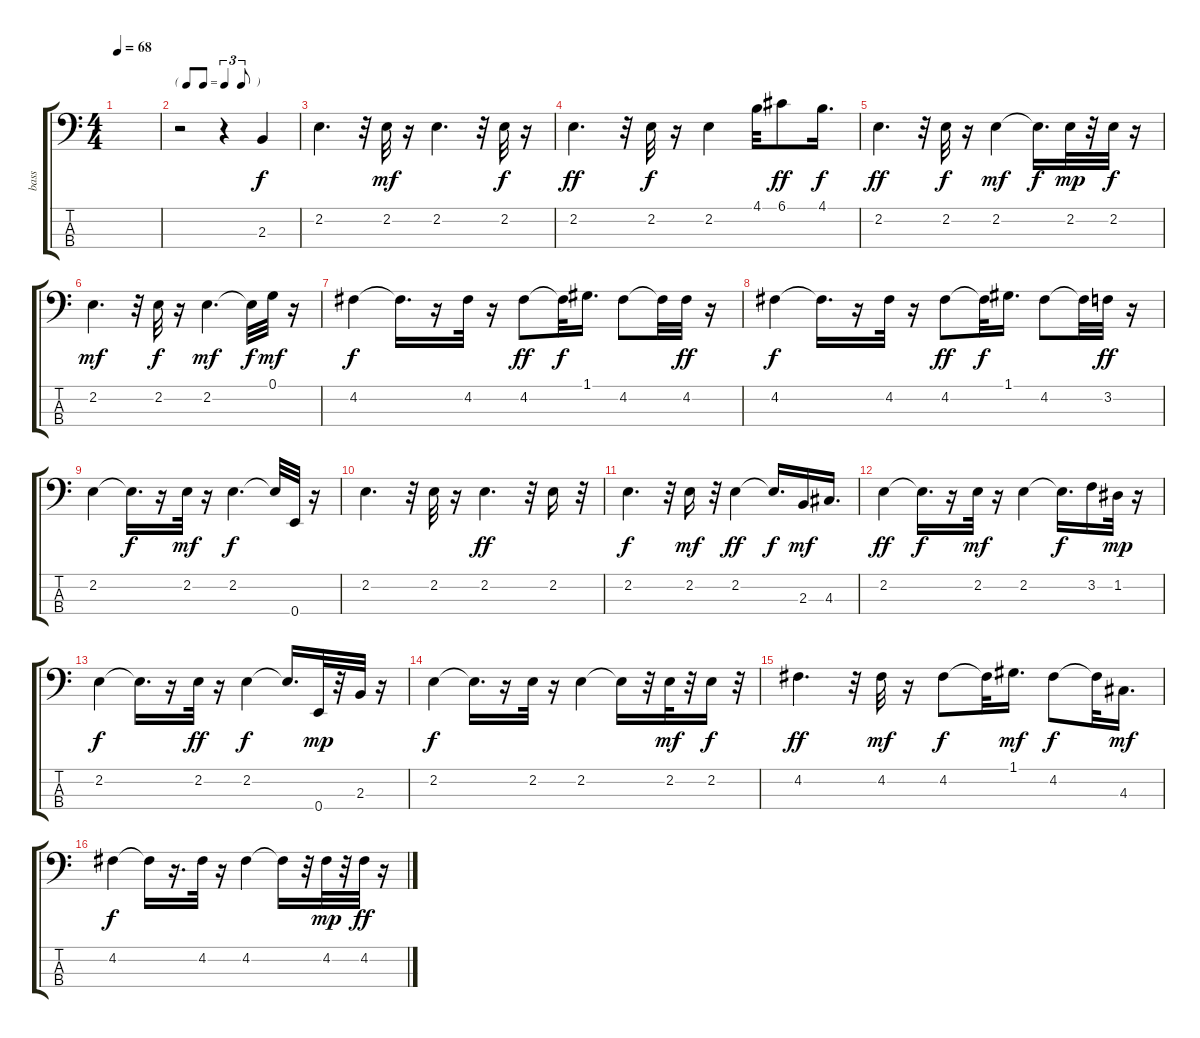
\track ("bass" "bass") {instrument electricbassfinger}
\staff {score tabs}
\tuning (G2 D2 A1 E1) {hide}
\ts (4 4)
\tempo 68
\clef f4
\ks c
|
\tf triplet8th
r.2 r.4 2.3.4 |
2.2.4{d dy f} r.32 2.2.32{dy mf} r.16 2.2.4{d} r.32 2.2.32{dy f} r.16 |
2.2.4{d dy ff} r.32 2.2.32{dy f} r.16 2.2.4 4.1.32 6.1.8{dy ff} 4.1.16{d dy f} |
2.2.4{d dy ff} r.32 2.2.32{dy f} r.16 2.2.4{dy mf} 2.2{t}.16{d dy f} 2.2.32{dy mp} r.32 2.2.32{dy f} r.16 |
2.2.4{d dy mf} r.32 2.2.32{dy f} r.16 2.2.4{d dy mf} 2.2{t}.32{dy f} 0.1.32{dy mf} r.16 |
4.2.4{dy f} 4.2{t}.16{d} r.16 4.2.32 r.16 4.2.8{dy ff} 4.2{t}.32{dy f} 1.1.16{d} 4.2.8 4.2{t}.32 4.2.32{dy ff} r.16 |
4.2.4{dy f} 4.2{t}.16{d} r.16 4.2.32 r.16 4.2.8{dy ff} 4.2{t}.32{dy f} 1.1.16{d} 4.2.8 4.2{t}.32 3.2.32{dy ff} r.16 |
2.2.4 2.2{t}.16{d dy f} r.16 2.2.32{dy mf} r.16 2.2.4{d dy f} 2.2{t}.32 0.4.32 r.16 |
2.2.4{d} r.32 2.2.32 r.16 2.2.4{d dy ff} r.32 2.2.16 r.32 |
2.2.4{d dy f} r.32 2.2.16{dy mf} r.32 2.2.4{dy ff} 2.2{t}.16{d dy f} 2.3.16{dy mf} 4.3.16{d} |
2.2.4{dy ff} 2.2{t}.16{d dy f} r.16 2.2.32{dy mf} r.16 2.2.4 2.2{t}.16{d dy f} 3.2.16 1.2.32{dy mp} r.16 |
2.2.4{dy f} 2.2{t}.16{d} r.16 2.2.32{dy ff} r.16 2.2.4{dy f} 2.2{t}.16{d} 0.4.32{dy mp} r.32 2.3.32 r.16 |
2.2.4{dy f} 2.2{t}.16{d} r.16 2.2.32 r.16 2.2.4 2.2{t}.16 r.32 2.2.32{dy mf} r.32 2.2.16{dy f} r.32 |
4.2.4{d dy ff} r.32 4.2.32{dy mf} r.16 4.2.8{dy f} 4.2{t}.32 1.1.16{d dy mf} 4.2.8{dy f} 4.2{t}.32 4.3.16{d dy mf} |
4.2.4{dy f} 4.2{t}.16 r.16{d} 4.2.32 r.16 4.2.4 4.2{t}.16 r.32 4.2.32{dy mp} r.32 4.2.32{dy ff} r.16
